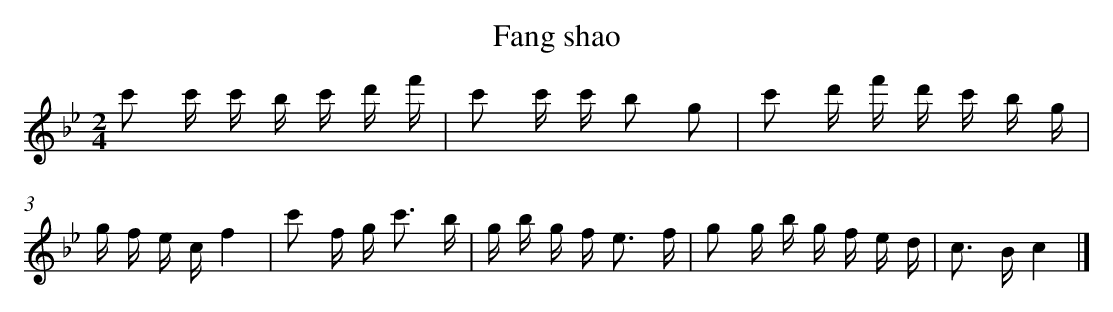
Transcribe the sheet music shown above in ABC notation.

X:1
T: Fang shao
L: 1/16
M: 2/4
K: Bb
c'2 c' c' b c' d' f' [I:setbarnb 1]|
c'2 c' c' b2 g2 |
c'2 d' f' d' c' b g |
g f e cf4 |
c'2 f g2< c'2 b |
g b g f2< e2 f |
g2 g b g f e d |
c2> B2c4 |]
